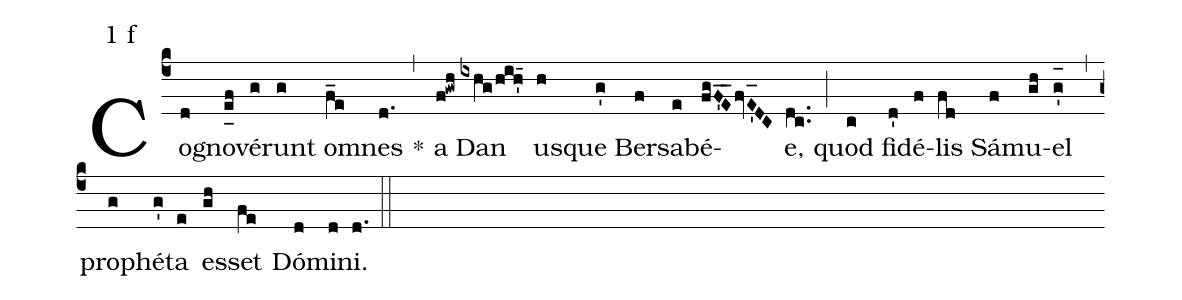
mode:1 f;
%%
(c4) Co(d)gno(e_[uh:l]f)vé(g)runt(g) o(f_e)mnes(d.) *(,) a(f!gwh) Dan(ixhg/hih'_15) us(h)que(g') Ber(f)sa(e)bé(fgF'_E_fvE'_[oh:h]DC)e,(dc..) (;) quod(c) fi(d')dé(f)lis(fd) Sá(f)mu(gh)el(g'_[oh:h]) (,) pro(g)phé(g')ta(e) es(gh)set(fe) Dó(d)mi(d)ni.(d.) (::)
